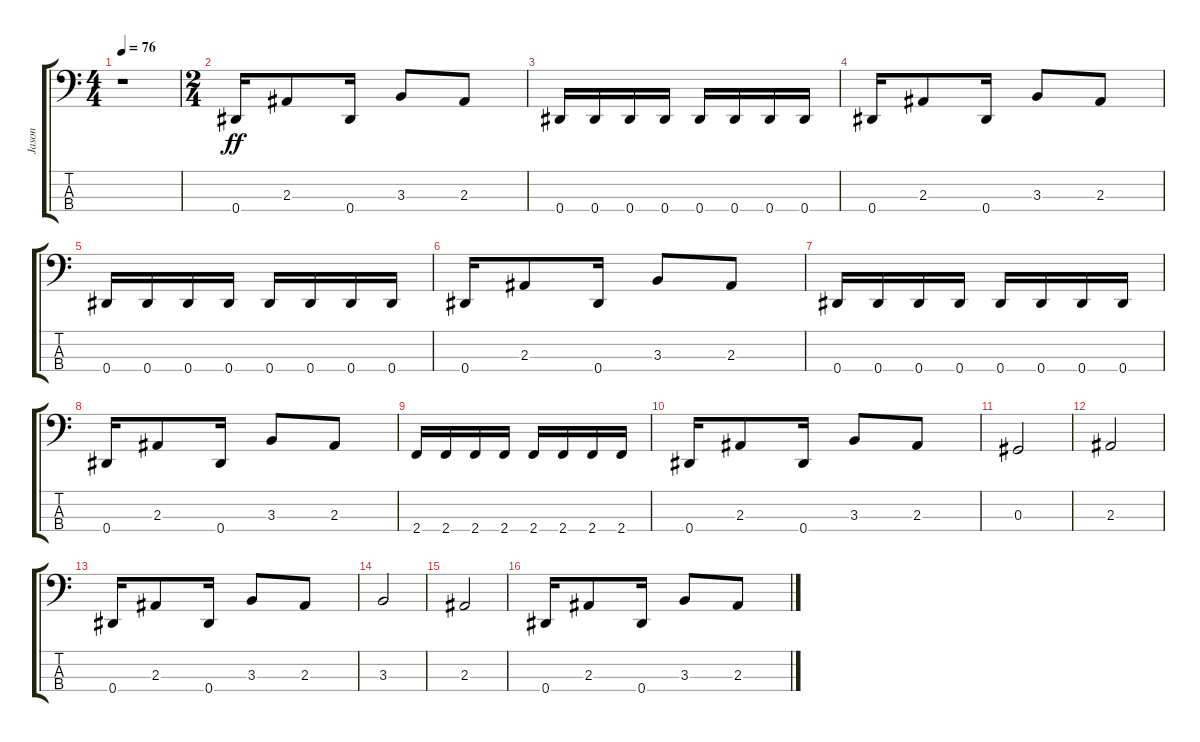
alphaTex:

\track ("Jason" "Jason") {instrument electricbasspick}
\staff {score tabs}
\tuning (Gb2 Db2 Ab1 Eb1) {hide}
\ts (4 4)
\tempo 76
\clef f4
\ks c
r.1{dy ff} |
\ts (2 4)
0.4.16 2.3.8 0.4.16 3.3.8 2.3.8 |
0.4.16 0.4.16 0.4.16 0.4.16 0.4.16 0.4.16 0.4.16 0.4.16 |
0.4.16 2.3.8 0.4.16 3.3.8 2.3.8 |
0.4.16 0.4.16 0.4.16 0.4.16 0.4.16 0.4.16 0.4.16 0.4.16 |
0.4.16 2.3.8 0.4.16 3.3.8 2.3.8 |
0.4.16 0.4.16 0.4.16 0.4.16 0.4.16 0.4.16 0.4.16 0.4.16 |
0.4.16 2.3.8 0.4.16 3.3.8 2.3.8 |
2.4.16 2.4.16 2.4.16 2.4.16 2.4.16 2.4.16 2.4.16 2.4.16 |
0.4.16 2.3.8 0.4.16 3.3.8 2.3.8 |
0.3.2 |
2.3.2 |
0.4.16 2.3.8 0.4.16 3.3.8 2.3.8 |
3.3.2 |
2.3.2 |
0.4.16 2.3.8 0.4.16 3.3.8 2.3.8
